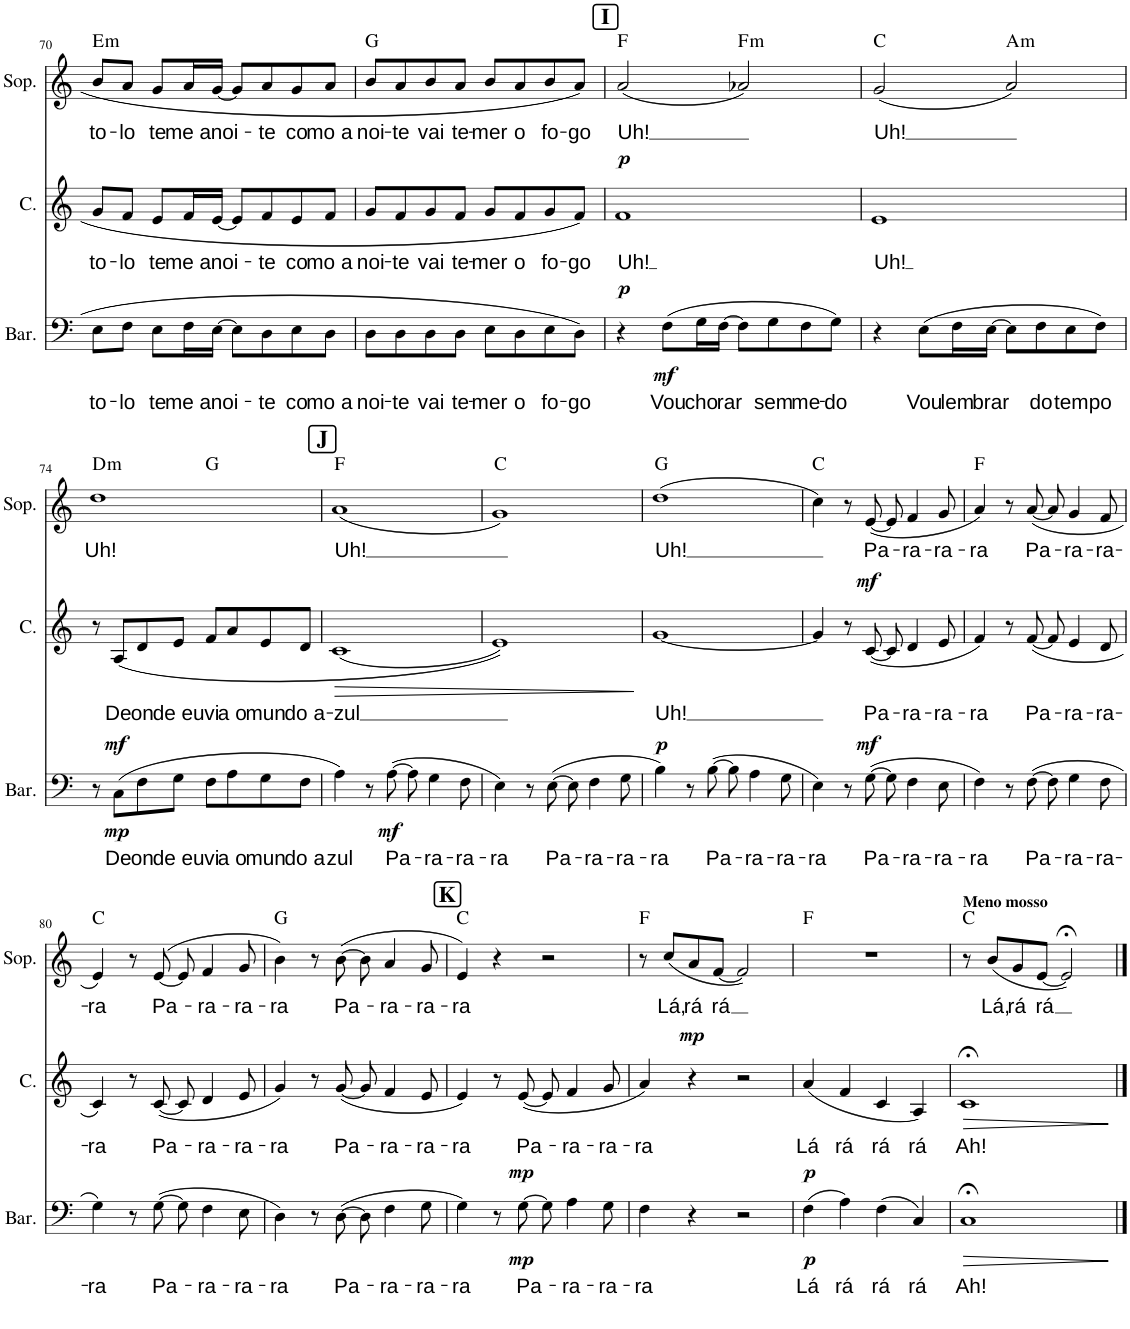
**kern	**text	**dynam	**kern	**text	**dynam	**kern	**text	**harte
*part3	*part3	*part3	*part2	*part2	*part2	*part1	*part1	*part1
*staff3	*staff3	*staff3	*staff2	*staff2	*staff2	*staff1	*staff1	*
*I"Barítono	*	*	*I"Contralto	*	*	*I"Soprano	*	*
*I'Bar.	*	*	*I'C.	*	*	*I'Sop.	*	*
!!LO:PB:g=z
*clefF4	*	*	*clefG2	*	*	*clefG2	*	*
*k[]	*	*	*k[]	*	*	*k[]	*	*
*M4/4	*	*	*M4/4	*	*	*M4/4	*	*
=70	=70	=70	=70	=70	=70	=70	=70	=70
!	!LO:LY:b	!	!	!LO:LY:b	!	!	!LO:LY:b	!LO:H:kt=m
8E\L	to-	.	8g/L	to-	.	8b/L	to-	E:min
!	!LO:LY:b	!	!	!LO:LY:b	!	!	!LO:LY:b	!
8F\J	-lo	.	8f/J	-lo	.	8a/J	-lo	.
!	!LO:LY:b	!	!	!LO:LY:b	!	!	!LO:LY:b	!
8E\L	te-	.	8e/L	te-	.	8g/L	te-	.
!	!LO:LY:b	!	!	!LO:LY:b	!	!	!LO:LY:b	!
16F\L	-me a-	.	16f/L	-me a-	.	16a/L	-me a-	.
!	!LO:LY:b	!	!	!LO:LY:b	!	!	!LO:LY:b	!
[16E\JJ	-noi-	.	[16e/JJ	-noi-	.	[16g/JJ	-noi-	.
8E\L]	.	.	8e/L]	.	.	8g/L]	.	.
!	!LO:LY:b	!	!	!LO:LY:b	!	!	!LO:LY:b	!
8D\	-te	.	8f/	-te	.	8a/	-te	.
!	!LO:LY:b	!	!	!LO:LY:b	!	!	!LO:LY:b	!
8E\	co-	.	8e/	co-	.	8g/	co-	.
!	!LO:LY:b	!	!	!LO:LY:b	!	!	!LO:LY:b	!
8D\J	-mo a	.	8f/J	-mo a	.	8a/J	-mo a	.
=71	=71	=71	=71	=71	=71	=71	=71	=71
!	!LO:LY:b	!	!	!LO:LY:b	!	!	!LO:LY:b	!
8D\L	noi-	.	8g/L	noi-	.	8b/L	noi-	G:maj
!	!LO:LY:b	!	!	!LO:LY:b	!	!	!LO:LY:b	!
8D\	-te	.	8f/	-te	.	8a/	-te	.
!	!LO:LY:b	!	!	!LO:LY:b	!	!	!LO:LY:b	!
8D\	vai	.	8g/	vai	.	8b/	vai	.
!	!LO:LY:b	!	!	!LO:LY:b	!	!	!LO:LY:b	!
8D\J	te-	.	8f/J	te-	.	8a/J	te-	.
!	!LO:LY:b	!	!	!LO:LY:b	!	!	!LO:LY:b	!
8E\L	-mer	.	8g/L	-mer	.	8b/L	-mer	.
!	!LO:LY:b	!	!	!LO:LY:b	!	!	!LO:LY:b	!
8D\	o	.	8f/	o	.	8a/	o	.
!	!LO:LY:b	!	!	!LO:LY:b	!	!	!LO:LY:b	!
8E\	fo-	.	8g/	fo-	.	8b/	fo-	.
!	!LO:LY:b	!	!	!LO:LY:b	!	!	!LO:LY:b	!
8D\J	-go	.	8f/J	-go	.	8a/J	-go	.
!!LO:REH:place=s1:a:B:cj:fs=14:t=I
=72	=72	=72	=72	=72	=72	=72	=72	=72
!	!	!LO:DY:a	!	!LO:LY:b	!LO:DY:a	!	!LO:LY:b	!
4r	.	p	1f	Uh!	p	(2a/	Uh!	F:maj
!	!LO:LY:b	!LO:DY:b	!	!	!	!	!	!
(8F\L	Vou	mf	.	.	.	.	.	.
!	!LO:LY:b	!	!	!	!	!	!	!
16G\L	cho-	.	.	.	.	.	.	.
!	!LO:LY:b	!	!	!	!	!	!	!
[16F\JJ	-rar	.	.	.	.	.	.	.
!	!	!	!	!	!	!	!	!LO:H:kt=m
8F\L]	.	.	.	.	.	2a-X/)	.	F:min
!	!LO:LY:b	!	!	!	!	!	!	!
8G\	sem	.	.	.	.	.	.	.
!	!LO:LY:b	!	!	!	!	!	!	!
8F\	me-	.	.	.	.	.	.	.
!	!LO:LY:b	!	!	!	!	!	!	!
8G\J)	-do	.	.	.	.	.	.	.
=73	=73	=73	=73	=73	=73	=73	=73	=73
!	!	!	!	!LO:LY:b	!	!	!LO:LY:b	!
4r	.	.	1e	Uh!	.	(2g/	Uh!	C:maj
!	!LO:LY:b	!	!	!	!	!	!	!
(8E\L	Vou	.	.	.	.	.	.	.
!	!LO:LY:b	!	!	!	!	!	!	!
16F\L	lem-	.	.	.	.	.	.	.
!	!LO:LY:b	!	!	!	!	!	!	!
[16E\JJ	-brar	.	.	.	.	.	.	.
!	!	!	!	!	!	!	!	!LO:H:kt=m
8E\L]	.	.	.	.	.	2a/)	.	A:min
!	!LO:LY:b	!	!	!	!	!	!	!
8F\	do	.	.	.	.	.	.	.
!	!LO:LY:b	!	!	!	!	!	!	!
8E\	tem-	.	.	.	.	.	.	.
!	!LO:LY:b	!	!	!	!	!	!	!
8F\J)	-po	.	.	.	.	.	.	.
!!LO:LB:g=z
=74	=74	=74	=74	=74	=74	=74	=74	=74
!	!	!	!	!	!	!	!LO:LY:b	!LO:H:kt=m
*	*	*	*	*	*	*^	*	*
8r	.	.	8r	.	.	1dd	2ryy	Uh!	D:min
!	!LO:LY:b	!LO:DY:a	!	!LO:LY:b	!	!	!	!	!
!	!	!LO:DY:n=1:b	!	!	!	!	!	!	!
(8C\L	De	mf mp	(8A/L	De	.	.	.	.	.
!	!LO:LY:b	!	!	!LO:LY:b	!	!	!	!	!
8F\	on-	.	8d/	on-	.	.	.	.	.
!	!LO:LY:b	!	!	!LO:LY:b	!	!	!	!	!
8G\J	-de eu	.	8e/J	-de eu	.	.	.	.	.
!	!LO:LY:b	!	!	!LO:LY:b	!	!	!	!	!
8F\L	vi-	.	8f/L	vi-	.	.	2ryy	.	G:maj
!	!LO:LY:b	!	!	!LO:LY:b	!	!	!	!	!
8A\	-a o	.	8a/	-a o	.	.	.	.	.
!	!LO:LY:b	!	!	!LO:LY:b	!	!	!	!	!
8G\	mun-	.	8e/	mun-	.	.	.	.	.
!	!LO:LY:b	!	!	!LO:LY:b	!	!	!	!	!
8F\J	-do a-	.	8d/J	-do a-	.	.	.	.	.
!!LO:REH:place=s1:a:B:cj:fs=14:t=J
=75	=75	=75	=75	=75	=75	=75	=75	=75	=75
!	!LO:LY:b	!	!	!LO:LY:b	!LO:HP:b	!	!	!LO:LY:b	!
*	*	*	*	*	*	*v	*v	*	*
4A\)	-zul	.	(1c	-zul	>	(1a	Uh!	F:maj
8r	.	.	.	.	.	.	.	.
!	!LO:LY:b	!LO:DY:b	!	!	!	!	!	!
([8A\	Pa-	mf	.	.	.	.	.	.
8A\]	.	.	.	.	.	.	.	.
!	!LO:LY:b	!	!	!	!	!	!	!
4G\	-ra-	.	.	.	.	.	.	.
!	!LO:LY:b	!	!	!	!	!	!	!
8F\	-ra-	.	.	.	.	.	.	.
=76	=76	=76	=76	=76	=76	=76	=76	=76
!	!LO:LY:b	!	!	!	!	!	!	!
4E\)	-ra	.	1e))	.	.	1g)	.	C:maj
8r	.	.	.	.	.	.	.	.
!	!LO:LY:b	!	!	!	!	!	!	!
([8E\	Pa-	.	.	.	.	.	.	.
8E\]	.	.	.	.	.	.	.	.
!	!LO:LY:b	!	!	!	!	!	!	!
4F\	-ra-	.	.	.	.	.	.	.
!	!LO:LY:b	!	!	!	!	!	!	!
8G\	-ra-	.	.	.	.	.	.	.
.	.	.	.	.	]	.	.	.
=77	=77	=77	=77	=77	=77	=77	=77	=77
!	!LO:LY:b	!LO:DY:a	!	!LO:LY:b	!	!	!LO:LY:b	!
4B\)	-ra	p	[1g	Uh!	.	(1dd	Uh!	G:maj
8r	.	.	.	.	.	.	.	.
!	!LO:LY:b	!	!	!	!	!	!	!
([8B\	Pa-	.	.	.	.	.	.	.
8B\]	.	.	.	.	.	.	.	.
!	!LO:LY:b	!	!	!	!	!	!	!
4A\	-ra-	.	.	.	.	.	.	.
!	!LO:LY:b	!	!	!	!	!	!	!
8G\	-ra-	.	.	.	.	.	.	.
=78	=78	=78	=78	=78	=78	=78	=78	=78
!	!LO:LY:b	!	!	!	!	!	!	!
4E\)	-ra	.	4g/]	.	.	4cc\)	.	C:maj
8r	.	.	8r	.	.	8r	.	.
!	!LO:LY:b	!LO:DY:a	!	!LO:LY:b	!LO:DY:a	!	!LO:LY:b	!
([8G\	Pa-	mf	([8c/	Pa-	mf	([8e/	Pa-	.
8G\]	.	.	8c/]	.	.	8e/]	.	.
!	!LO:LY:b	!	!	!LO:LY:b	!	!	!LO:LY:b	!
4F\	-ra-	.	4d/	-ra-	.	4f/	-ra-	.
!	!LO:LY:b	!	!	!LO:LY:b	!	!	!LO:LY:b	!
8E\	-ra-	.	8e/	-ra-	.	8g/	-ra-	.
=79	=79	=79	=79	=79	=79	=79	=79	=79
!	!LO:LY:b	!	!	!LO:LY:b	!	!	!LO:LY:b	!
4F\)	-ra	.	4f/)	-ra	.	4a/)	-ra	F:maj
8r	.	.	8r	.	.	8r	.	.
!	!LO:LY:b	!	!	!LO:LY:b	!	!	!LO:LY:b	!
([8F\	Pa-	.	([8f/	Pa-	.	([8a/	Pa-	.
8F\]	.	.	8f/]	.	.	8a/]	.	.
!	!LO:LY:b	!	!	!LO:LY:b	!	!	!LO:LY:b	!
4G\	ra-	.	4e/	ra-	.	4g/	ra-	.
!	!LO:LY:b	!	!	!LO:LY:b	!	!	!LO:LY:b	!
8F\	-ra-	.	8d/	-ra-	.	8f/	-ra-	.
!!LO:LB:g=z
=80	=80	=80	=80	=80	=80	=80	=80	=80
!	!LO:LY:b	!	!	!LO:LY:b	!	!	!LO:LY:b	!
4G\)	-ra	.	4c/)	-ra	.	4e/)	-ra	C:maj
8r	.	.	8r	.	.	8r	.	.
!	!LO:LY:b	!	!	!LO:LY:b	!	!	!LO:LY:b	!
([8G\	Pa-	.	([8c/	Pa-	.	([8e/	Pa-	.
8G\]	.	.	8c/]	.	.	8e/]	.	.
!	!LO:LY:b	!	!	!LO:LY:b	!	!	!LO:LY:b	!
4F\	-ra-	.	4d/	-ra-	.	4f/	-ra-	.
!	!LO:LY:b	!	!	!LO:LY:b	!	!	!LO:LY:b	!
8E\	-ra-	.	8e/	-ra-	.	8g/	-ra-	.
=81	=81	=81	=81	=81	=81	=81	=81	=81
!	!LO:LY:b	!	!	!LO:LY:b	!	!	!LO:LY:b	!
4D\)	-ra	.	4g/)	-ra	.	4b\)	-ra	G:maj
8r	.	.	8r	.	.	8r	.	.
!	!LO:LY:b	!	!	!LO:LY:b	!	!	!LO:LY:b	!
([8D\	Pa-	.	([8g/	Pa-	.	(>[8b\	Pa-	.
8D\]	.	.	8g/]	.	.	8b\]	.	.
!	!LO:LY:b	!	!	!LO:LY:b	!	!	!LO:LY:b	!
4F\	-ra-	.	4f/	-ra-	.	4a/	-ra-	.
!	!LO:LY:b	!	!	!LO:LY:b	!	!	!LO:LY:b	!
8G\	-ra-	.	8e/	-ra-	.	8g/	-ra-	.
!!LO:REH:place=s1:a:B:cj:fs=14:t=K
=82	=82	=82	=82	=82	=82	=82	=82	=82
!	!LO:LY:b	!	!	!LO:LY:b	!	!	!LO:LY:b	!
4G\)	-ra	.	4e/)	-ra	.	4e/)	-ra	C:maj
8r	.	.	8r	.	.	4r	.	.
!	!LO:LY:b	!LO:DY:b	!	!LO:LY:b	!	!	!	!
!	!	!LO:DY:n=1:a	!	!	!	!	!	!
[8G\	Pa-	mp mp	([8e/	Pa-	.	.	.	.
8G\]	.	.	8e/]	.	.	2r	.	.
!	!LO:LY:b	!	!	!LO:LY:b	!	!	!	!
4A\	-ra-	.	4f/	-ra-	.	.	.	.
!	!LO:LY:b	!	!	!LO:LY:b	!	!	!	!
8G\	-ra-	.	8g/	-ra-	.	.	.	.
=83	=83	=83	=83	=83	=83	=83	=83	=83
!	!LO:LY:b	!	!	!LO:LY:b	!	!	!	!
4F\	-ra	.	4a/)	-ra	.	8r	.	F:maj
!	!	!	!	!	!	!	!LO:LY:b	!
.	.	.	.	.	.	(8cc/L	Lá,	.
!	!	!	!	!	!LO:DY:a	!	!LO:LY:b	!
4r	.	.	4r	.	mp	8a/	rá	.
!	!	!	!	!	!	!	!LO:LY:b	!
.	.	.	.	.	.	[8f/J	rá	.
2r	.	.	2r	.	.	2f/])	.	.
=84	=84	=84	=84	=84	=84	=84	=84	=84
!	!LO:LY:b	!LO:DY:b	!	!LO:LY:b	!	!	!	!
!	!	!LO:DY:n=1:a	!	!	!	!	!	!
(4F\	Lá	p p	(4a/	Lá	.	1r	.	F:maj
!	!LO:LY:b	!	!	!LO:LY:b	!	!	!	!
4A\)	rá	.	4f/	rá	.	.	.	.
!	!LO:LY:b	!	!	!LO:LY:b	!	!	!	!
(4F\	rá	.	4c/	rá	.	.	.	.
!	!LO:LY:b	!	!	!LO:LY:b	!	!	!	!
4C/)	rá	.	4A/)	rá	.	.	.	.
=85	=85	=85	=85	=85	=85	=85	=85	=85
!	!	!	!	!	!	!LO:TX:a:B:t=Meno mosso	!	!
!	!LO:LY:b	!LO:HP:b	!	!LO:LY:b	!LO:HP:b	!	!	!
1C;<	Ah!	>	1c;<	Ah!	>	8r	.	C:maj
!	!	!	!	!	!	!	!LO:LY:b	!
.	.	.	.	.	.	(8b/L	Lá,	.
!	!	!	!	!	!	!	!LO:LY:b	!
.	.	.	.	.	.	8g/	rá	.
!	!	!	!	!	!	!	!LO:LY:b	!
.	.	.	.	.	.	[8e/J	rá	.
.	.	.	.	.	.	2e;</])	.	.
.	.	]	.	.	]	.	.	.
==	==	==	==	==	==	==	==	==
*-	*-	*-	*-	*-	*-	*-	*-	*-
